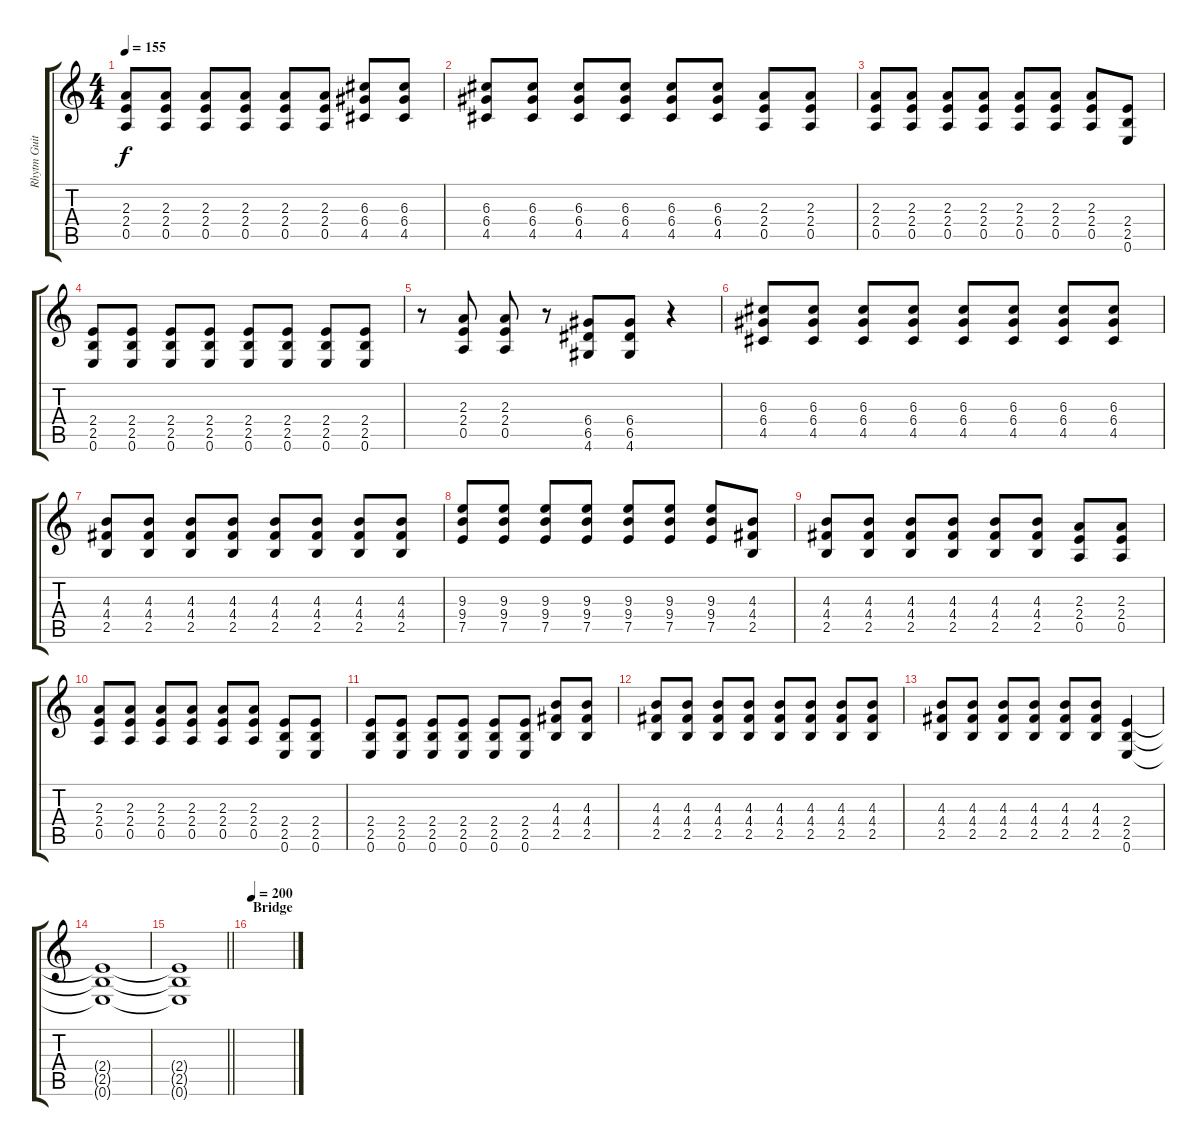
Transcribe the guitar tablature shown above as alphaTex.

\track ("Rhytm Guitar" "Rhytm Guit") {instrument distortionguitar}
\staff {score tabs}
\tuning (E4 B3 G3 D3 A2 E2) {hide}
\ts (4 4)
\tempo 155
\clef g2
\ks c
(2.3 2.4 0.5).8{dy f} (2.3 2.4 0.5).8 (2.3 2.4 0.5).8 (2.3 2.4 0.5).8 (2.3 2.4 0.5).8 (2.3 2.4 0.5).8 (6.3 6.4 4.5).8 (6.3 6.4 4.5).8 |
(6.3 6.4 4.5).8 (6.3 6.4 4.5).8 (6.3 6.4 4.5).8 (6.3 6.4 4.5).8 (6.3 6.4 4.5).8 (6.3 6.4 4.5).8 (2.3 2.4 0.5).8 (2.3 2.4 0.5).8 |
(2.3 2.4 0.5).8 (2.3 2.4 0.5).8 (2.3 2.4 0.5).8 (2.3 2.4 0.5).8 (2.3 2.4 0.5).8 (2.3 2.4 0.5).8 (2.3 2.4 0.5).8 (2.4 2.5 0.6).8 |
(2.4 2.5 0.6).8 (2.4 2.5 0.6).8 (2.4 2.5 0.6).8 (2.4 2.5 0.6).8 (2.4 2.5 0.6).8 (2.4 2.5 0.6).8 (2.4 2.5 0.6).8 (2.4 2.5 0.6).8 |
r.8 (2.3 2.4 0.5).8 (2.3 2.4 0.5).8 r.8 (6.4 6.5 4.6).8 (6.4 6.5 4.6).8 r.4 |
(6.3 6.4 4.5).8 (6.3 6.4 4.5).8 (6.3 6.4 4.5).8 (6.3 6.4 4.5).8 (6.3 6.4 4.5).8 (6.3 6.4 4.5).8 (6.3 6.4 4.5).8 (6.3 6.4 4.5).8 |
(4.3 4.4 2.5).8 (4.3 4.4 2.5).8 (4.3 4.4 2.5).8 (4.3 4.4 2.5).8 (4.3 4.4 2.5).8 (4.3 4.4 2.5).8 (4.3 4.4 2.5).8 (4.3 4.4 2.5).8 |
(9.3 9.4 7.5).8 (9.3 9.4 7.5).8 (9.3 9.4 7.5).8 (9.3 9.4 7.5).8 (9.3 9.4 7.5).8 (9.3 9.4 7.5).8 (9.3 9.4 7.5).8 (4.3 4.4 2.5).8 |
(4.3 4.4 2.5).8 (4.3 4.4 2.5).8 (4.3 4.4 2.5).8 (4.3 4.4 2.5).8 (4.3 4.4 2.5).8 (4.3 4.4 2.5).8 (2.3 2.4 0.5).8 (2.3 2.4 0.5).8 |
(2.3 2.4 0.5).8 (2.3 2.4 0.5).8 (2.3 2.4 0.5).8 (2.3 2.4 0.5).8 (2.3 2.4 0.5).8 (2.3 2.4 0.5).8 (2.4 2.5 0.6).8 (2.4 2.5 0.6).8 |
(2.4 2.5 0.6).8 (2.4 2.5 0.6).8 (2.4 2.5 0.6).8 (2.4 2.5 0.6).8 (2.4 2.5 0.6).8 (2.4 2.5 0.6).8 (4.3 4.4 2.5).8 (4.3 4.4 2.5).8 |
(4.3 4.4 2.5).8 (4.3 4.4 2.5).8 (4.3 4.4 2.5).8 (4.3 4.4 2.5).8 (4.3 4.4 2.5).8 (4.3 4.4 2.5).8 (4.3 4.4 2.5).8 (4.3 4.4 2.5).8 |
(4.3 4.4 2.5).8 (4.3 4.4 2.5).8 (4.3 4.4 2.5).8 (4.3 4.4 2.5).8 (4.3 4.4 2.5).8 (4.3 4.4 2.5).8 (2.4 2.5 0.6).4{volume 7} |
(2.4{t} 2.5{t} 0.6{t}).1 |
\barLineRight lightlight
(2.4{t} 2.5{t} 0.6{t}).1 |
\section ("" "Bridge")
\tempo 200
